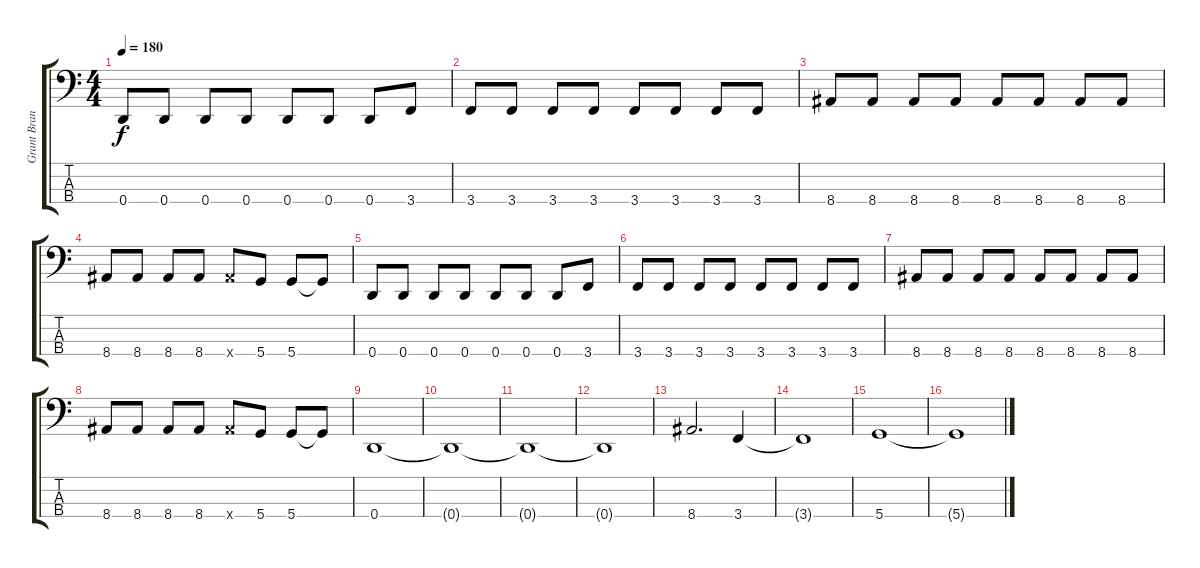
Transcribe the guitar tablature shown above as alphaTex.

\track ("Grant Brandell" "Grant Bran") {instrument electricbassfinger}
\staff {score tabs}
\tuning (G2 D2 A1 D1) {hide}
\ts (4 4)
\tempo 180
\clef f4
\ks c
0.4.8{dy f} 0.4.8 0.4.8 0.4.8 0.4.8 0.4.8 0.4.8 3.4.8 |
3.4.8 3.4.8 3.4.8 3.4.8 3.4.8 3.4.8 3.4.8 3.4.8 |
8.4.8 8.4.8 8.4.8 8.4.8 8.4.8 8.4.8 8.4.8 8.4.8 |
8.4.8 8.4.8 8.4.8 8.4.8 8.4{x}.8 5.4.8 5.4.8 5.4{t}.8 |
0.4.8 0.4.8 0.4.8 0.4.8 0.4.8 0.4.8 0.4.8 3.4.8 |
3.4.8 3.4.8 3.4.8 3.4.8 3.4.8 3.4.8 3.4.8 3.4.8 |
8.4.8 8.4.8 8.4.8 8.4.8 8.4.8 8.4.8 8.4.8 8.4.8 |
8.4.8 8.4.8 8.4.8 8.4.8 8.4{x}.8 5.4.8 5.4.8 5.4{t}.8 |
0.4.1 |
0.4{t}.1 |
0.4{t}.1 |
0.4{t}.1 |
8.4.2{d} 3.4.4 |
3.4{t}.1 |
5.4.1 |
5.4{t}.1
